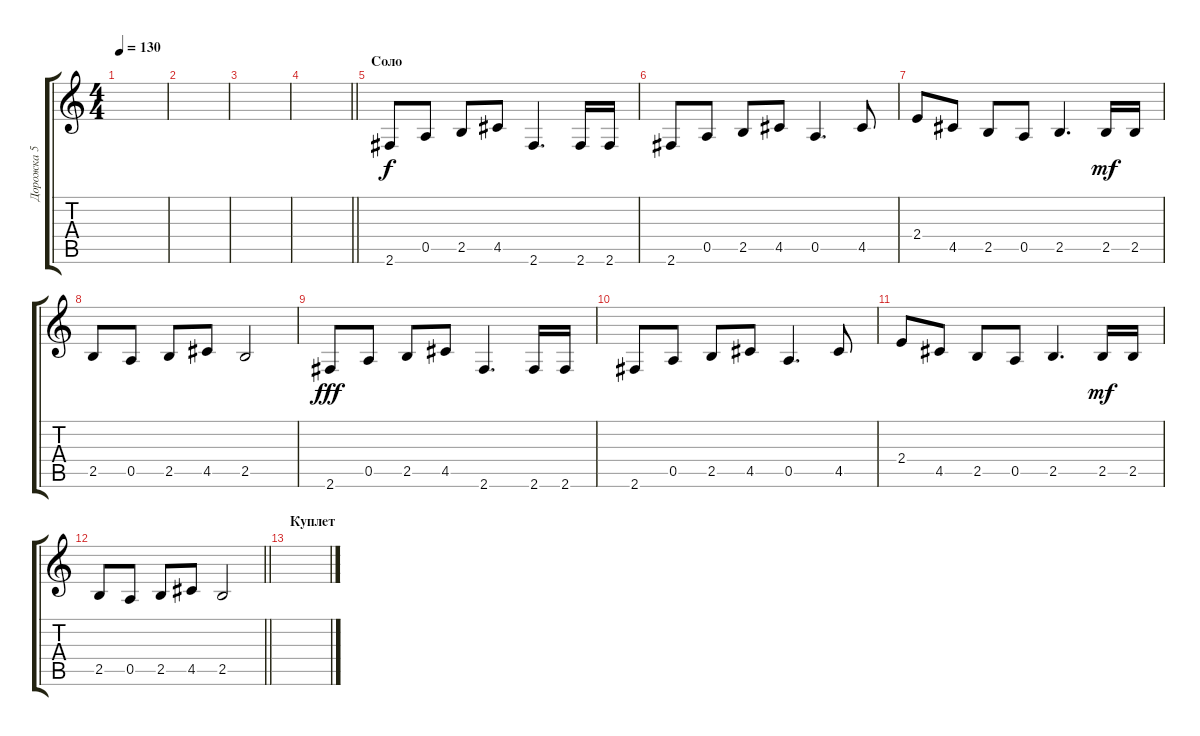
\track ("Дорожка 5" "Дорожка 5") {instrument electricguitarmuted}
\staff {score tabs}
\tuning (E4 B3 G3 D3 A2 E2) {hide}
\ts (4 4)
\tempo 130
\clef g2
\ks c
|
|
|
\barLineRight lightlight
|
\section ("" "Соло")
2.6.8 0.5.8 2.5.8 4.5.8 2.6.4{d} 2.6.16 2.6.16 |
2.6.8 0.5.8 2.5.8 4.5.8 0.5.4{d} 4.5.8 |
2.4.8 4.5.8 2.5.8 0.5.8 2.5.4{d} 2.5.16{dy mf} 2.5.16 |
2.5.8 0.5.8 2.5.8 4.5.8 2.5.2 |
2.6.8{dy fff} 0.5.8 2.5.8 4.5.8 2.6.4{d} 2.6.16 2.6.16 |
2.6.8 0.5.8 2.5.8 4.5.8 0.5.4{d} 4.5.8 |
2.4.8 4.5.8 2.5.8 0.5.8 2.5.4{d} 2.5.16{dy mf} 2.5.16 |
\barLineRight lightlight
2.5.8 0.5.8 2.5.8 4.5.8 2.5.2 |
\section ("" "Куплет")
